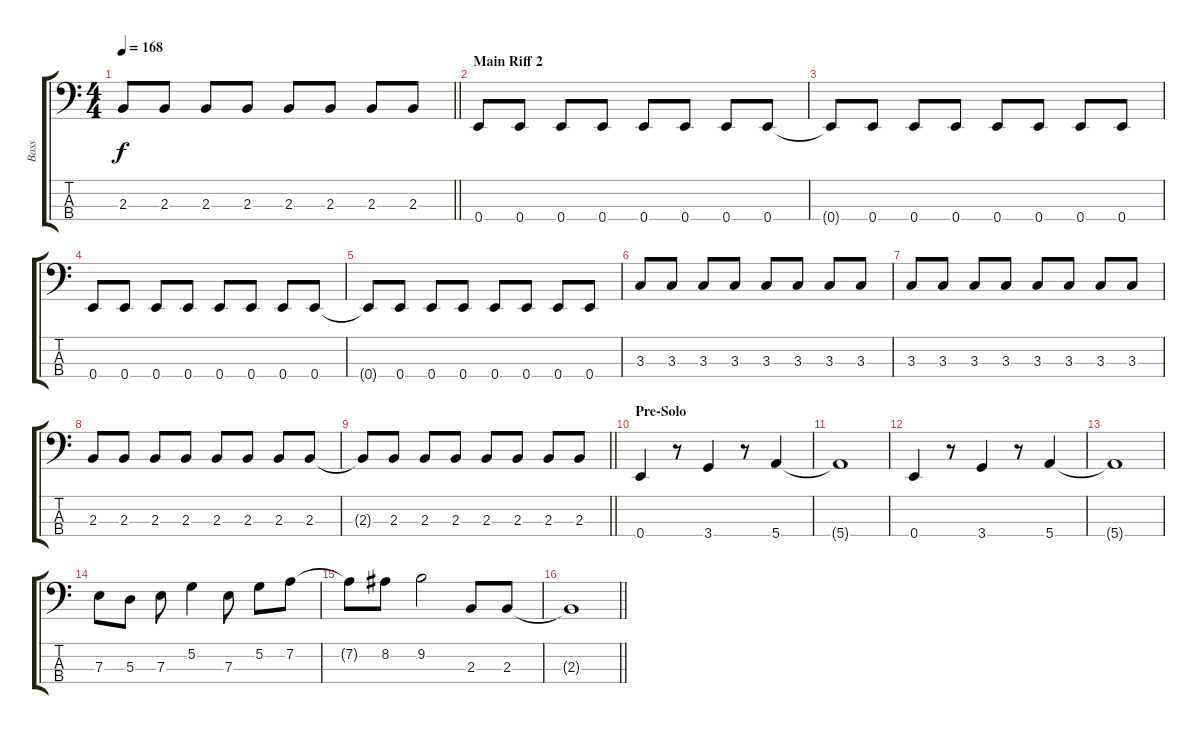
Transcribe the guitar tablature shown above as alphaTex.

\track ("Bass" "Bass") {instrument electricbassfinger}
\staff {score tabs}
\tuning (G2 D2 A1 E1) {hide}
\ts (4 4)
\tempo 168
\clef f4
\barLineRight lightlight
\ks c
2.3{t}.8{dy f} 2.3.8 2.3.8 2.3.8 2.3.8 2.3.8 2.3.8 2.3.8 |
\section ("" "Main Riff 2")
0.4.8 0.4.8 0.4.8 0.4.8 0.4.8 0.4.8 0.4.8 0.4.8 |
0.4{t}.8 0.4.8 0.4.8 0.4.8 0.4.8 0.4.8 0.4.8 0.4.8 |
0.4.8 0.4.8 0.4.8 0.4.8 0.4.8 0.4.8 0.4.8 0.4.8 |
0.4{t}.8 0.4.8 0.4.8 0.4.8 0.4.8 0.4.8 0.4.8 0.4.8 |
3.3.8 3.3.8 3.3.8 3.3.8 3.3.8 3.3.8 3.3.8 3.3.8 |
3.3.8 3.3.8 3.3.8 3.3.8 3.3.8 3.3.8 3.3.8 3.3.8 |
2.3.8 2.3.8 2.3.8 2.3.8 2.3.8 2.3.8 2.3.8 2.3.8 |
\barLineRight lightlight
2.3{t}.8 2.3.8 2.3.8 2.3.8 2.3.8 2.3.8 2.3.8 2.3.8 |
\section ("" "Pre-Solo")
0.4.4 r.8 3.4.4 r.8 5.4.4 |
5.4{t}.1 |
0.4.4 r.8 3.4.4 r.8 5.4.4 |
5.4{t}.1 |
7.3.8 5.3.8 7.3.8 5.2.4 7.3.8 5.2.8 7.2.8 |
7.2{t}.8 8.2.8 9.2.2 2.3.8 2.3.8 |
\barLineRight lightlight
2.3{t}.1
